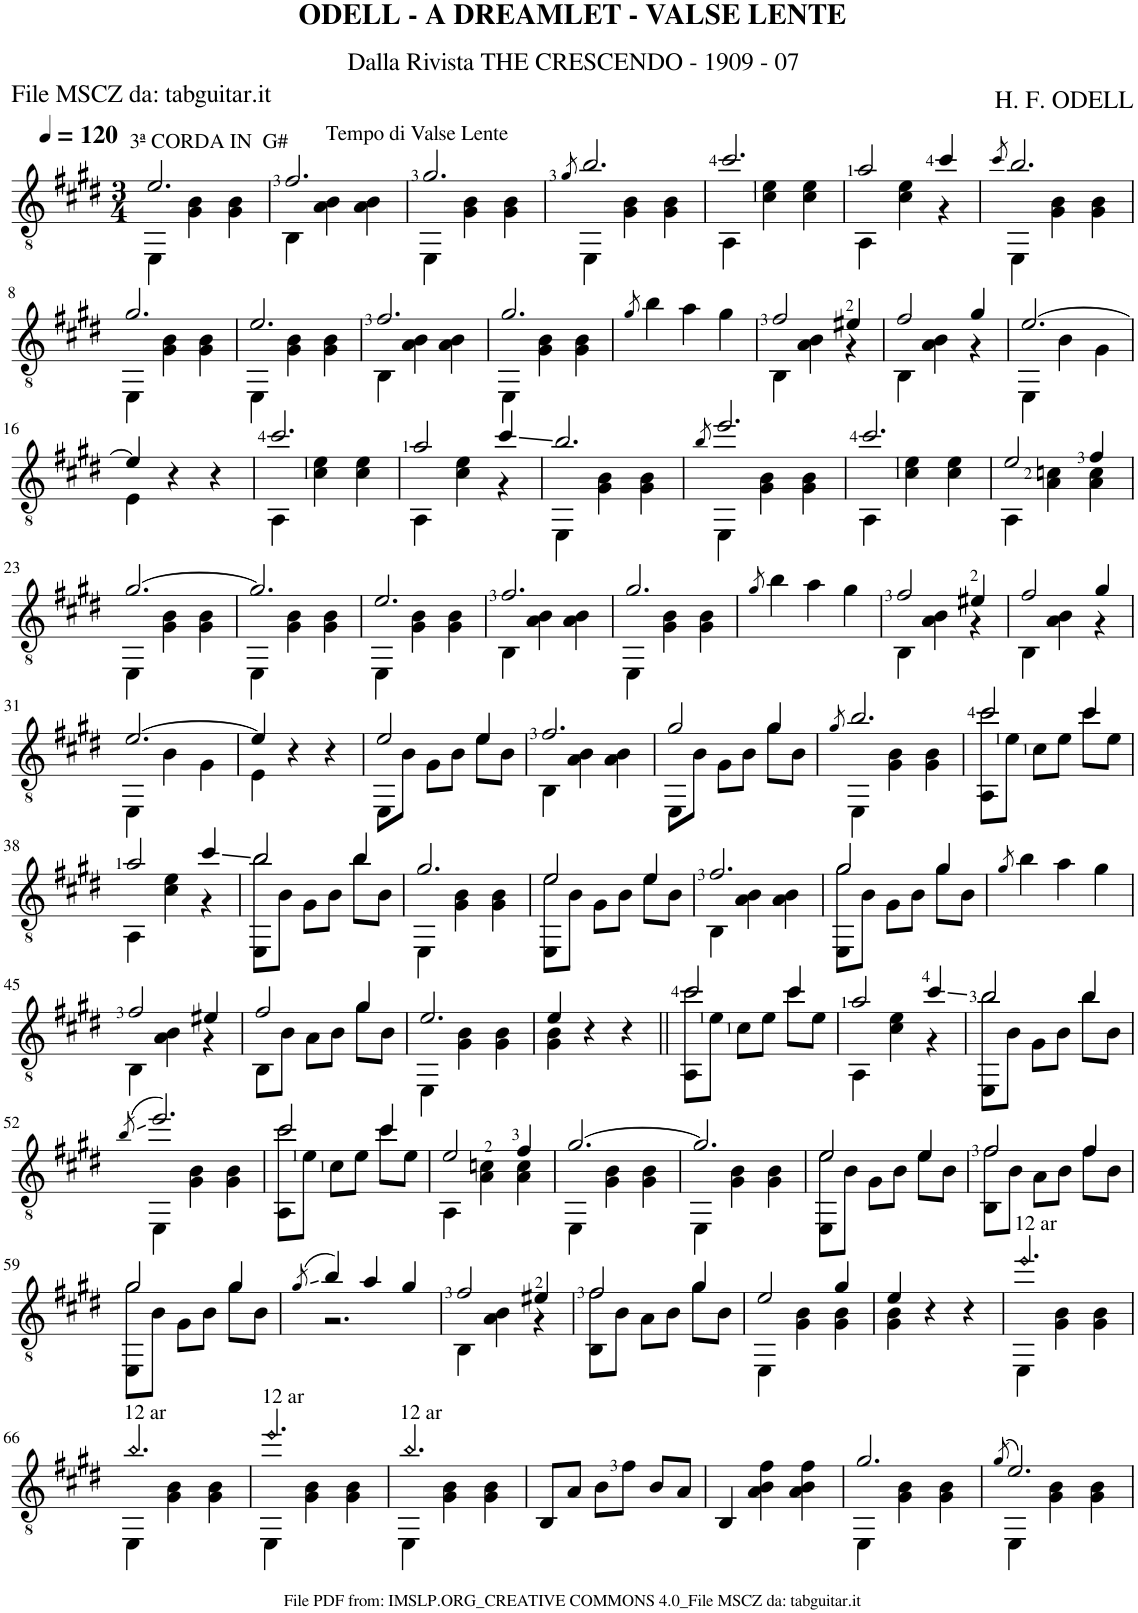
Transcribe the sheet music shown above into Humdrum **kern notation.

**kern
*part1
*staff1
*I"Guitar
*I'Guit.
*clefGv2
*k[f#c#g#d#]
*M3/4
*MM120
=1
*^
!LO:TX:a:t=3ª CORDA IN  G#	!
2.e/	4EE\
.	4G#\ 4B\
.	4G#\ 4B\
=2	=2
2.f#/	4BB\
!	!LO:TX:a:t=Tempo di Valse Lente
.	4A\ 4B\
.	4A\ 4B\
=3	=3
2.g#/	4EE\
.	4G#\ 4B\
.	4G#\ 4B\
=4	=4
8qg#/	.
2.b/	4EE\
.	4G#\ 4B\
.	4G#\ 4B\
=5	=5
2.cc#/	4AA\
.	4c#\ 4e\
.	4c#\ 4e\
=6	=6
2a/	4AA\
.	4c#\ 4e\
4cc#/	4r
=7	=7
8qcc#/	.
2.b/	4EE\
.	4G#\ 4B\
.	4G#\ 4B\
!!LO:LB:g=z	!!
=8	=8
2.g#/	4EE\
.	4G#\ 4B\
.	4G#\ 4B\
=9	=9
2.e/	4EE\
.	4G#\ 4B\
.	4G#\ 4B\
=10	=10
2.f#/	4BB\
.	4A\ 4B\
.	4A\ 4B\
=11	=11
2.g#/	4EE\
.	4G#\ 4B\
.	4G#\ 4B\
*v	*v
=12
8qg#/
4b\
4a\
4g#\
=13
*^
2f#/	4BB\
.	4A\ 4B\
4e#X/	4r
=14	=14
2f#/	4BB\
.	4A\ 4B\
4g#/	4r
=15	=15
[2.e/	4EE\
.	4B\
.	4G#\
!!LO:LB:g=z	!!
=16	=16
4e/]	4E\
4r	2ryy
4r	.
=17	=17
2.cc#/	4AA\
.	4c#\ 4e\
.	4c#\ 4e\
=18	=18
2a/	4AA\
.	4c#\ 4e\
4cc#/	4r
=19	=19
2.b/	4EE\
.	4G#\ 4B\
.	4G#\ 4B\
=20	=20
8qb/	.
2.ee/	4EE\
.	4G#\ 4B\
.	4G#\ 4B\
=21	=21
2.cc#/	4AA\
.	4c#\ 4e\
.	4c#\ 4e\
=22	=22
2e/	4AA\
.	4A\ 4cn\
4f#/	4A\ 4c\
!!LO:LB:g=z	!!
=23	=23
[2.g#/	4EE\
.	4G#\ 4B\
.	4G#\ 4B\
=24	=24
2.g#/]	4EE\
.	4G#\ 4B\
.	4G#\ 4B\
=25	=25
2.e/	4EE\
.	4G#\ 4B\
.	4G#\ 4B\
=26	=26
2.f#/	4BB\
.	4A\ 4B\
.	4A\ 4B\
=27	=27
2.g#/	4EE\
.	4G#\ 4B\
.	4G#\ 4B\
*v	*v
=28
8qg#/
4b\
4a\
4g#\
=29
*^
2f#/	4BB\
.	4A\ 4B\
4e#X/	4r
=30	=30
2f#/	4BB\
.	4A\ 4B\
4g#/	4r
!!LO:LB:g=z	!!
=31	=31
[2.e/	4EE\
.	4B\
.	4G#\
=32	=32
4e/]	4E\
4r	2ryy
4r	.
=33	=33
2e/	8EE\L
.	8B\J
.	8G#\L
.	8B\J
4e/	8e\L
.	8B\J
=34	=34
2.f#/	4BB\
.	4A\ 4B\
.	4A\ 4B\
=35	=35
2g#/	8EE\L
.	8B\J
.	8G#\L
.	8B\J
4g#/	8g#\L
.	8B\J
=36	=36
8qg#/	.
2.b/	4EE\
.	4G#\ 4B\
.	4G#\ 4B\
=37	=37
!	!LO:N:n=2:head=open
2cc#/	8AA\ 8cc#\L
.	8e\J
.	8c#\L
.	8e\J
4cc#/	8cc#\L
.	8e\J
!!LO:LB:g=z	!!
=38	=38
2a/	4AA\
.	4c#\ 4e\
4cc#/	4r
=39	=39
!	!LO:N:n=2:head=open
2b/	8EE\ 8b\L
.	8B\J
.	8G#\L
.	8B\J
4b/	8b\L
.	8B\J
=40	=40
2.g#/	4EE\
.	4G#\ 4B\
.	4G#\ 4B\
=41	=41
!	!LO:N:n=2:head=open
2e/	8EE\ 8e\L
.	8B\J
.	8G#\L
.	8B\J
4e/	8e\L
.	8B\J
=42	=42
2.f#/	4BB\
.	4A\ 4B\
.	4A\ 4B\
=43	=43
!	!LO:N:n=2:head=open
2g#/	8EE\ 8g#\L
.	8B\J
.	8G#\L
.	8B\J
4g#/	8g#\L
.	8B\J
*v	*v
=44
8qg#/
4b\
4a\
4g#\
!!LO:LB:g=z
=45
*^
2f#/	4BB\
.	4A\ 4B\
4e#X/	4r
=46	=46
2f#/	8BB\L
.	8B\J
.	8A\L
.	8B\J
4g#/	8g#\L
.	8B\J
=47	=47
2.e/	4EE\
.	4G#\ 4B\
.	4G#\ 4B\
=48	=48
4e/	4G#\ 4B\
4r	2ryy
4r	.
=49||	=49||
!	!LO:N:n=2:head=open
2cc#/	8AA\ 8cc#\L
.	8e\J
.	8c#\L
.	8e\J
4cc#/	8cc#\L
.	8e\J
=50	=50
2a/	4AA\
.	4c#\ 4e\
4cc#/	4r
=51	=51
!	!LO:N:n=2:head=open
2b/	8EE\ 8b\L
.	8B\J
.	8G#\L
.	8B\J
4b/	8b\L
.	8B\J
!!LO:LB:g=z	!!
=52	=52
(8qb/	.
2.ee/)	4EE\
.	4G#\ 4B\
.	4G#\ 4B\
=53	=53
!	!LO:N:n=2:head=open
2cc#/	8AA\ 8cc#\L
.	8e\J
.	8c#\L
.	8e\J
4cc#/	8cc#\L
.	8e\J
=54	=54
2e/	4AA\
.	4A\ 4cn\
4f#/	4A\ 4c\
=55	=55
[2.g#/	4EE\
.	4G#\ 4B\
.	4G#\ 4B\
=56	=56
2.g#/]	4EE\
.	4G#\ 4B\
.	4G#\ 4B\
=57	=57
!	!LO:N:n=2:head=open
2e/	8EE\ 8e\L
.	8B\J
.	8G#\L
.	8B\J
4e/	8e\L
.	8B\J
=58	=58
!	!LO:N:n=2:head=open
2f#/	8BB\ 8f#\L
.	8B\J
.	8A\L
.	8B\J
4f#/	8f#\L
.	8B\J
!!LO:LB:g=z	!!
=59	=59
!	!LO:N:n=2:head=open
2g#/	8EE\ 8g#\L
.	8B\J
.	8G#\L
.	8B\J
4g#/	8g#\L
.	8B\J
=60	=60
(8qg#/	.
4b/)	2.r
4a/	.
4g#/	.
=61	=61
2f#/	4BB\
.	4A\ 4B\
4e#X/	4r
=62	=62
!	!LO:N:n=2:head=open
2f#/	8BB\ 8f#\L
.	8B\J
.	8A\L
.	8B\J
4g#/	8g#\L
.	8B\J
=63	=63
2e/	4EE\
.	4G#\ 4B\
4g#/	4G#\ 4B\
=64	=64
4e/	4G#\ 4B\
4r	2ryy
4r	.
=65	=65
!LO:TX:a:t=12 ar	!
2.ee/	4EE\
.	4G#\ 4B\
.	4G#\ 4B\
!!LO:LB:g=z	!!
=66	=66
!LO:TX:a:t=12 ar	!
2.b/	4EE\
.	4G#\ 4B\
.	4G#\ 4B\
=67	=67
!LO:TX:a:t=12 ar	!
2.ee/	4EE\
.	4G#\ 4B\
.	4G#\ 4B\
=68	=68
!LO:TX:a:t=12 ar	!
2.b/	4EE\
.	4G#\ 4B\
.	4G#\ 4B\
*v	*v
=69
8BB/L
8A/J
8B\L
8f#\J
8B/L
8A/J
=70
4BB/
4A\ 4B\ 4f#\
4A\ 4B\ 4f#\
=71
*^
2.g#/	4EE\
.	4G#\ 4B\
.	4G#\ 4B\
=72	=72
(8qg#/	.
2.e/)	4EE\
.	4G#\ 4B\
.	4G#\ 4B\
*v	*v
=
*-
